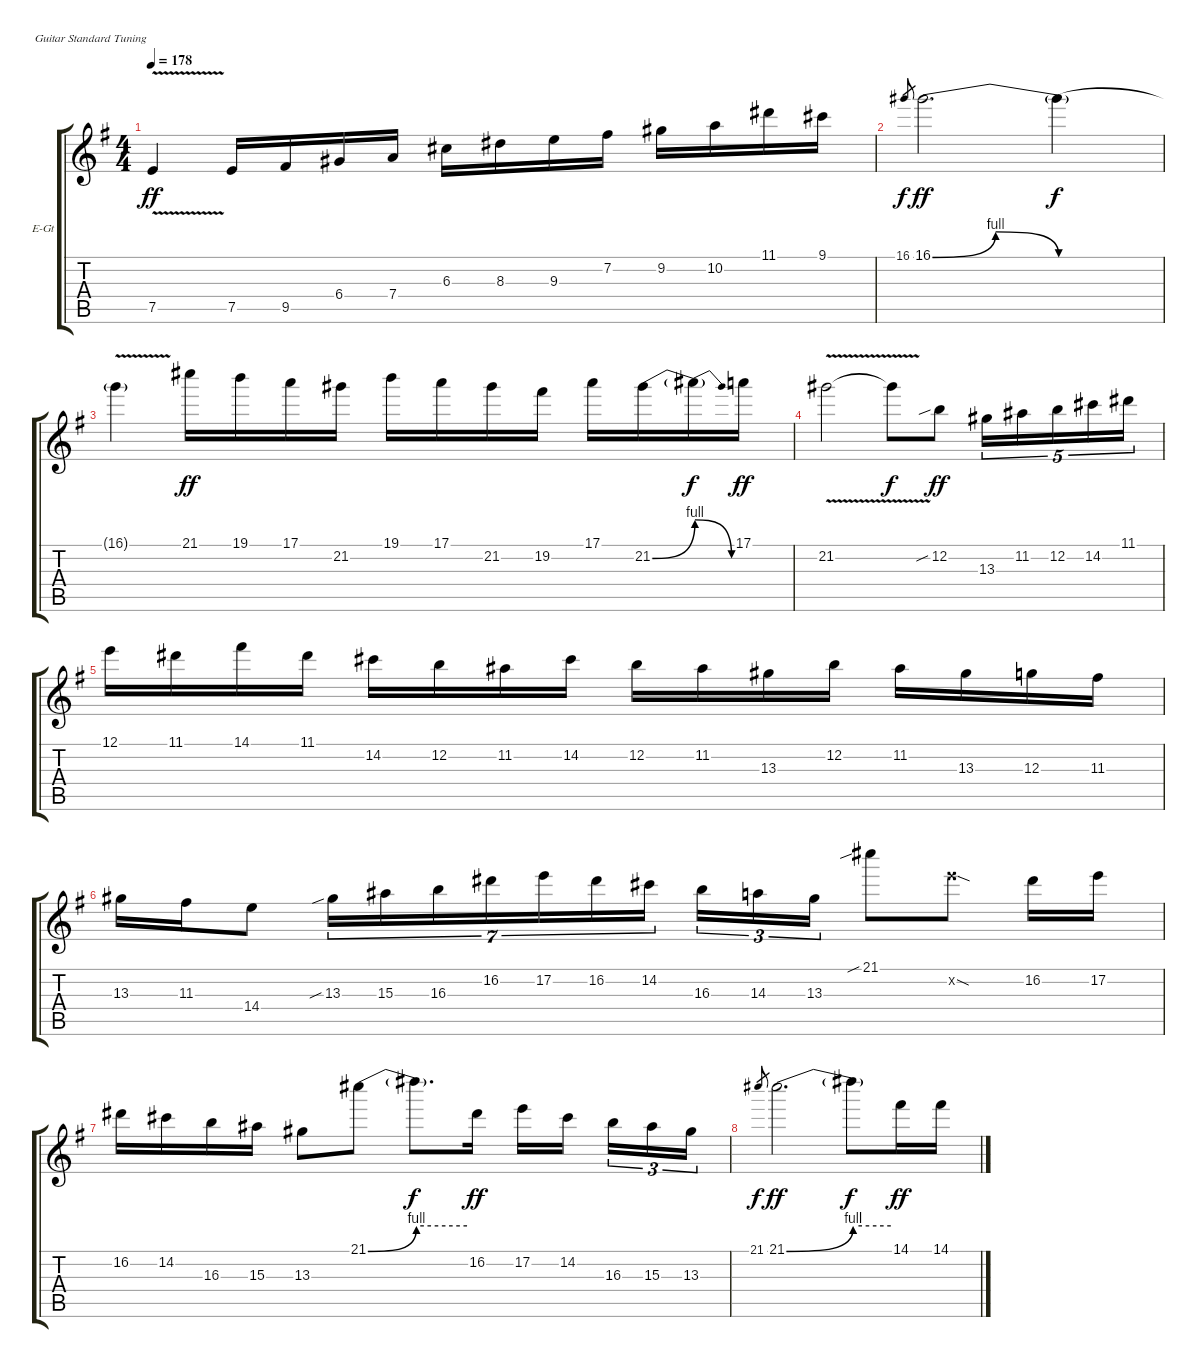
\bracketExtendMode groupsimilarinstruments
\firstSystemTrackNameOrientation horizontal
\otherSystemsTrackNameOrientation horizontal
\track ("guitar 1" "E-Gt") {instrument overdrivenguitar}
\staff {score tabs}
\tuning (E4 B3 G3 D3 A2 E2)
\ts (4 4)
\tempo 178
\clef g2
\ks eminor
7.5{v t}.4{dy ff} 7.5.16 9.5.16 6.4.16 7.4.16 6.3.16 8.3.16 9.3.16 7.2.16 9.2.16 10.2.16 11.1.16 9.1.16 |
16.1.8{gr dy f} 16.1{be (bendrelease 0 0 30 4 30 4 60 0)}.2{d dy ff} 16.1{be (hold 0 0 60 0) t}.4{dy f} |
16.1{v t}.4 21.1.16{dy ff} 19.1.16 17.1.16 21.2.16 19.1.16 17.1.16 21.2.16 19.2.16 17.1.16 21.2{be (bend 0 0 60 4)}.16 21.2{be (release 0 4 60 0) t}.16{dy f} 17.1.16{dy ff} |
21.2{v}.2 21.2{v t}.8{dy f} 12.2{sib}.8{dy ff} 13.3.16{tu (5 4)} 11.2.16{tu (5 4)} 12.2.16{tu (5 4)} 14.2.16{tu (5 4)} 11.1.16{tu (5 4)} |
12.1.16 11.1.16 14.1.16 11.1.16 14.2.16 12.2.16 11.2.16 14.2.16 12.2.16 11.2.16 13.3.16 12.2.16 11.2.16 13.3.16 12.3.16 11.3.16 |
13.3.16 11.3.16 14.4.8 13.3{sib}.16{tu (7 4)} 15.3.16{tu (7 4)} 16.3.16{tu (7 4)} 16.2.16{tu (7 4)} 17.2.16{tu (7 4)} 16.2.16{tu (7 4)} 14.2.16{tu (7 4)} 16.3.16{tu (3 2)} 14.3.16{tu (3 2)} 13.3.16{tu (3 2)} 21.1{sib}.8 17.2{sod x}.8 16.2.16 17.2.16 |
16.2.16 14.2.16 16.3.16 15.3.16 13.3.8 21.1{be (bend 0 0 60 4)}.8 21.1{be (hold 0 4 60 4) t}.8{d dy f} 16.2.16{dy ff} 17.2.16 14.2.16 16.3.16{tu (3 2)} 15.3.16{tu (3 2)} 13.3.16{tu (3 2)} |
21.1.8{gr dy f} 21.1{be (bend 0 0 60 4)}.2{d dy ff} 21.1{be (hold 0 4 60 4) t}.8{dy f} 14.1.16{dy ff} 14.1.16
